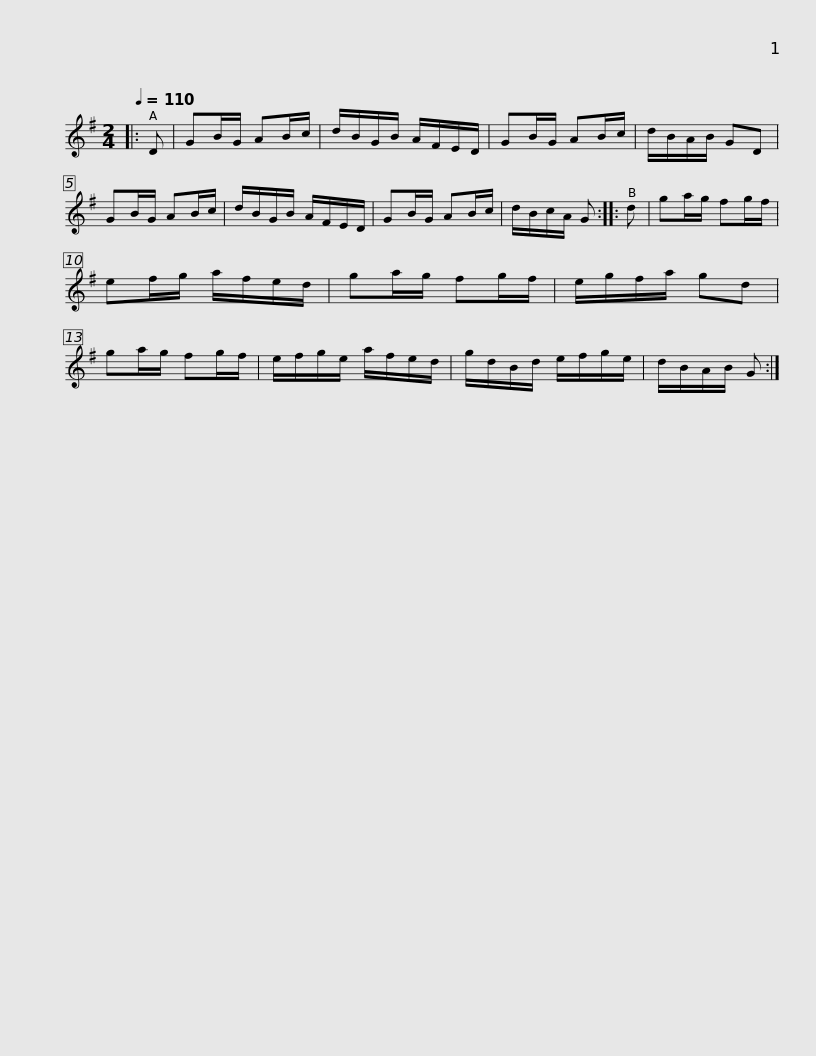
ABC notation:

X:1
L:1/8
Q:1/4=110
M:2/4
I:linebreak $
K:G
V:1 treble
V:1
|: D | GB/G/ AB/c/ | d/B/G/B/ A/F/E/D/ | GB/G/ AB/c/ | d/B/A/B/ GD | %5
 GB/G/ AB/c/ | d/B/G/B/ A/F/E/D/ |$ GB/G/ AB/c/ | d/B/c/A/ G :: d | %10
 ga/g/ fg/f/ | ef/g/ a/f/e/d/ | ga/g/ fg/f/ | e/g/f/a/ gd | ga/g/ fg/f/ |$ %15
 e/f/g/e/ a/f/e/d/ | g/d/B/d/ e/f/g/e/ | d/B/A/B/ G :| %18
